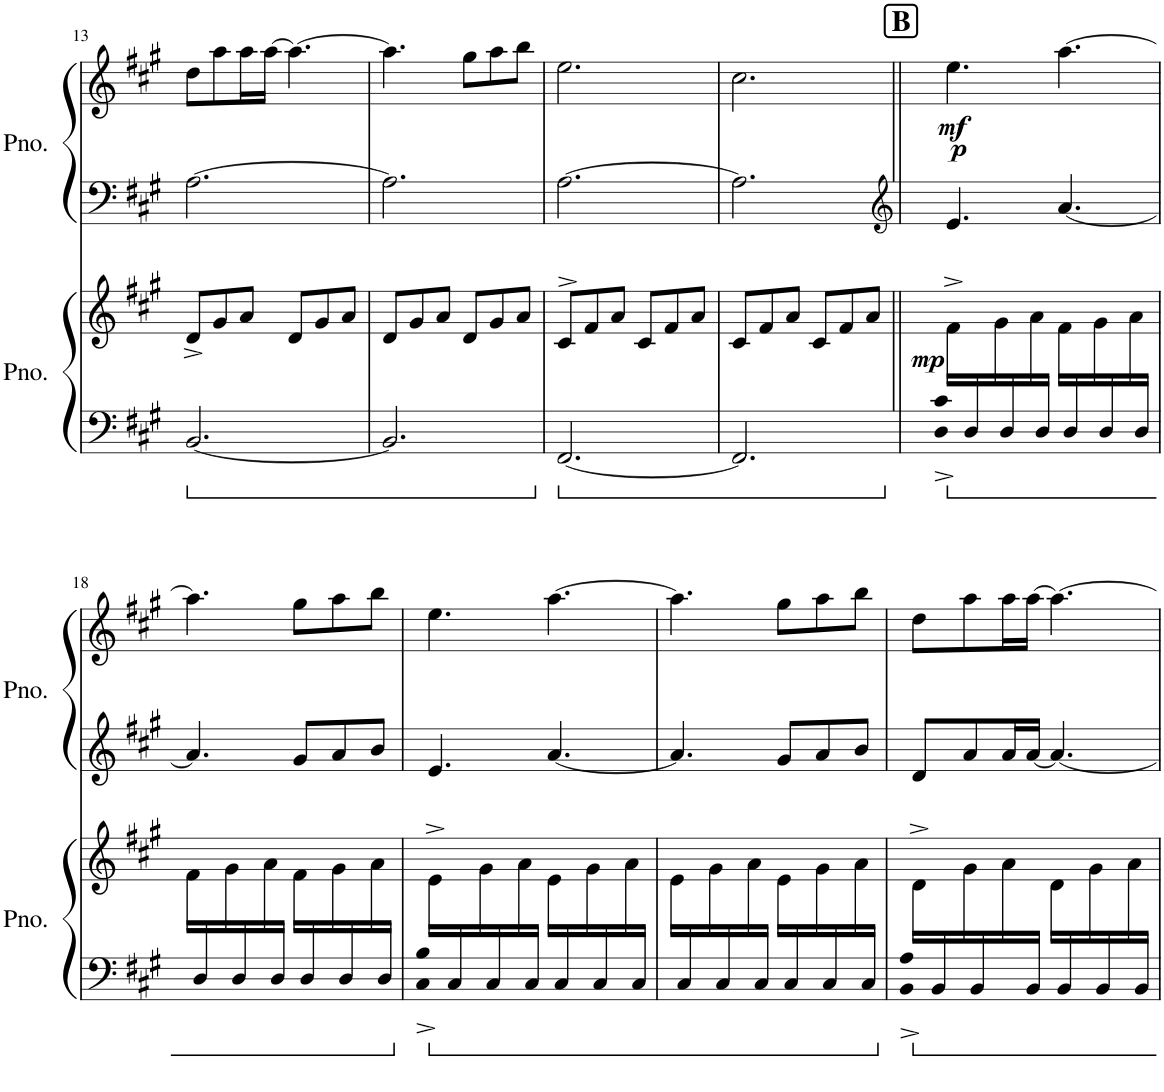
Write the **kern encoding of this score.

**kern	**kern	**dynam	**kern	**kern	**dynam
*part2	*part2	*part2	*part1	*part1	*part1
*staff4	*staff3	*staff3/4	*staff2	*staff1	*staff1/2
*I"Piano	*	*	*I"Piano	*	*
*I'Pno.	*	*	*I'Pno.	*	*
!!LO:PB:g=z
*clefF4	*clefG2	*	*clefF4	*clefG2	*
*k[f#c#g#]	*k[f#c#g#]	*	*k[f#c#g#]	*k[f#c#g#]	*
*M6/8	*M6/8	*	*M6/8	*M6/8	*
=13	=13	=13	=13	=13	=13
[2.BB/	8d^/L	.	[2.A\	8dd\L	.
.	8g#/	.	.	8aa\	.
.	8a/J	.	.	16aa\L	.
.	.	.	.	[16aa\JJ	.
.	8d/L	.	.	4.aa\_	.
.	8g#/	.	.	.	.
.	8a/J	.	.	.	.
=14	=14	=14	=14	=14	=14
2.BB/]	8d/L	.	2.A\]	4.aa\]	.
.	8g#/	.	.	.	.
.	8a/J	.	.	.	.
.	8d/L	.	.	8gg#\L	.
.	8g#/	.	.	8aa\	.
.	8a/J	.	.	8bb\J	.
=15	=15	=15	=15	=15	=15
[2.FF#/	8c#^>/L	.	[2.A\	2.ee\	.
.	8f#/	.	.	.	.
.	8a/J	.	.	.	.
.	8c#/L	.	.	.	.
.	8f#/	.	.	.	.
.	8a/J	.	.	.	.
=16	=16	=16	=16	=16	=16
2.FF#/]	8c#/L	.	2.A\]	2.cc#\	.
.	8f#/	.	.	.	.
.	8a/J	.	.	.	.
.	8c#/L	.	.	.	.
.	8f#/	.	.	.	.
.	8a/J	.	.	.	.
!!LO:REH:place=s1:a:B:cj:fs=14:t=B
=17||	=17||	=17||	=17||	=17||	=17||
*	*	*	*clefG2	*	*
*^	*	*	*	*	*
!	!	!	!LO:DY:b	!	!	!LO:DY:b
!	!	!	!	!	!	!LO:DY:n=1:b
16ryy	16D^< 16c#^<	16f#^\LL	mp	4.e/	4.ee\	mf p
16D/	16ryy	16ryy	.	.	.	.
16ryy	8ryy	16g#\	.	.	.	.
16D/	.	16ryy	.	.	.	.
16ryy	2ryy	16a\	.	.	.	.
16D/JJ	.	16ryy	.	.	.	.
16ryy	.	16f#\LL	.	[4.a/	[4.aa\	.
16D/	.	16ryy	.	.	.	.
16ryy	.	16g#\	.	.	.	.
16D/	.	16ryy	.	.	.	.
16ryy	.	16a\	.	.	.	.
16D/JJ	.	16ryy	.	.	.	.
!!LO:LB:g=z
=18	=18	=18	=18	=18	=18	=18
16ryy	2.ryy	16f#\LL	.	4.a/]	4.aa\]	.
16D/	.	16ryy	.	.	.	.
16ryy	.	16g#\	.	.	.	.
16D/	.	16ryy	.	.	.	.
16ryy	.	16a\	.	.	.	.
16D/JJ	.	16ryy	.	.	.	.
16ryy	.	16f#\LL	.	8g#/L	8gg#\L	.
16D/	.	16ryy	.	.	.	.
16ryy	.	16g#\	.	8a/	8aa\	.
16D/	.	16ryy	.	.	.	.
16ryy	.	16a\	.	8b/J	8bb\J	.
16D/JJ	.	16ryy	.	.	.	.
=19	=19	=19	=19	=19	=19	=19
16ryy	16C#^< 16B^<	16e^\LL	.	4.e/	4.ee\	.
16C#/	16ryy	16ryy	.	.	.	.
16ryy	8ryy	16g#\	.	.	.	.
16C#/	.	16ryy	.	.	.	.
16ryy	2ryy	16a\	.	.	.	.
16C#/JJ	.	16ryy	.	.	.	.
16ryy	.	16e\LL	.	[4.a/	[4.aa\	.
16C#/	.	16ryy	.	.	.	.
16ryy	.	16g#\	.	.	.	.
16C#/	.	16ryy	.	.	.	.
16ryy	.	16a\	.	.	.	.
16C#/JJ	.	16ryy	.	.	.	.
=20	=20	=20	=20	=20	=20	=20
16ryy	2.ryy	16e\LL	.	4.a/]	4.aa\]	.
16C#/	.	16ryy	.	.	.	.
16ryy	.	16g#\	.	.	.	.
16C#/	.	16ryy	.	.	.	.
16ryy	.	16a\	.	.	.	.
16C#/JJ	.	16ryy	.	.	.	.
16ryy	.	16e\LL	.	8g#/L	8gg#\L	.
16C#/	.	16ryy	.	.	.	.
16ryy	.	16g#\	.	8a/	8aa\	.
16C#/	.	16ryy	.	.	.	.
16ryy	.	16a\	.	8b/J	8bb\J	.
16C#/JJ	.	16ryy	.	.	.	.
=21	=21	=21	=21	=21	=21	=21
16ryy	16BB^< 16A^<	16d^\LL	.	8d/L	8dd\L	.
16BB/	16ryy	16ryy	.	.	.	.
16ryy	8ryy	16g#\	.	8a/	8aa\	.
16BB/	.	16ryy	.	.	.	.
16ryy	2ryy	16a\	.	16a/L	16aa\L	.
16BB/JJ	.	16ryy	.	[16a/JJ	[16aa\JJ	.
16ryy	.	16d\LL	.	4.a/_	4.aa\_	.
16BB/	.	16ryy	.	.	.	.
16ryy	.	16g#\	.	.	.	.
16BB/	.	16ryy	.	.	.	.
16ryy	.	16a\	.	.	.	.
16BB/JJ	.	16ryy	.	.	.	.
*v	*v	*	*	*	*	*
=	=	=	=	=	=
*-	*-	*-	*-	*-	*-
